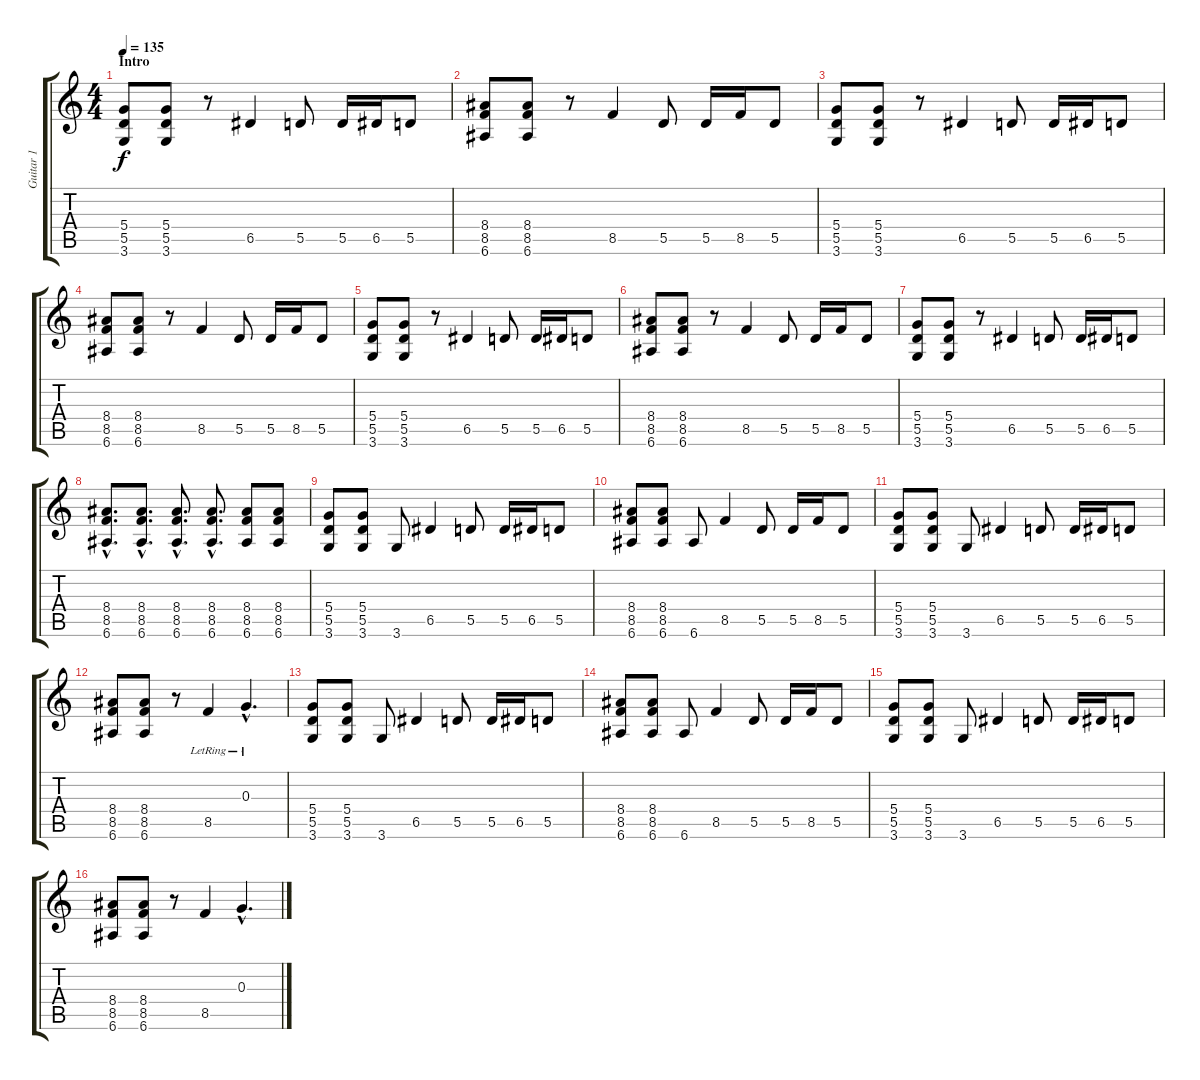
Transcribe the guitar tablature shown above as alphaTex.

\track ("Guitar 1" "Guitar 1") {instrument distortionguitar}
\staff {score tabs}
\tuning (E4 B3 G3 D3 A2 E2) {hide}
\ts (4 4)
\section ("" "Intro")
\tempo 135
\clef g2
\ks c
(5.4 5.5 3.6).8{dy f instrument distortionguitar} (5.4 5.5 3.6).8 r.8 6.5.4 5.5.8 5.5.16 6.5.16 5.5.8 |
(8.4 8.5 6.6).8 (8.4 8.5 6.6).8 r.8 8.5.4 5.5.8 5.5.16 8.5.16 5.5.8 |
(5.4 5.5 3.6).8 (5.4 5.5 3.6).8 r.8 6.5.4 5.5.8 5.5.16 6.5.16 5.5.8 |
(8.4 8.5 6.6).8 (8.4 8.5 6.6).8 r.8 8.5.4 5.5.8 5.5.16 8.5.16 5.5.8 |
(5.4 5.5 3.6).8 (5.4 5.5 3.6).8 r.8 6.5.4 5.5.8 5.5.16 6.5.16 5.5.8 |
(8.4 8.5 6.6).8 (8.4 8.5 6.6).8 r.8 8.5.4 5.5.8 5.5.16 8.5.16 5.5.8 |
(5.4 5.5 3.6).8 (5.4 5.5 3.6).8 r.8 6.5.4 5.5.8 5.5.16 6.5.16 5.5.8 |
(8.4{hac} 8.5{hac} 6.6{hac}).8{d} (8.4{hac} 8.5{hac} 6.6{hac}).8{d} (8.4{hac} 8.5{hac} 6.6{hac}).8{d} (8.4{hac} 8.5{hac} 6.6{hac}).8{d} (8.4 8.5 6.6).8 (8.4 8.5 6.6).8 |
(5.4 5.5 3.6).8 (5.4 5.5 3.6).8 3.6.8 6.5.4 5.5.8 5.5.16 6.5.16 5.5.8 |
(8.4 8.5 6.6).8 (8.4 8.5 6.6).8 6.6.8 8.5.4 5.5.8 5.5.16 8.5.16 5.5.8 |
(5.4 5.5 3.6).8 (5.4 5.5 3.6).8 3.6.8 6.5.4 5.5.8 5.5.16 6.5.16 5.5.8 |
(8.4 8.5 6.6).8 (8.4 8.5 6.6).8 r.8 8.5{lr}.4 0.3{hac lr}.4{d} |
(5.4 5.5 3.6).8 (5.4 5.5 3.6).8 3.6.8 6.5.4 5.5.8 5.5.16 6.5.16 5.5.8 |
(8.4 8.5 6.6).8 (8.4 8.5 6.6).8 6.6.8 8.5.4 5.5.8 5.5.16 8.5.16 5.5.8 |
(5.4 5.5 3.6).8 (5.4 5.5 3.6).8 3.6.8 6.5.4 5.5.8 5.5.16 6.5.16 5.5.8 |
(8.4 8.5 6.6).8 (8.4 8.5 6.6).8 r.8 8.5.4 0.3{hac}.4{d}
